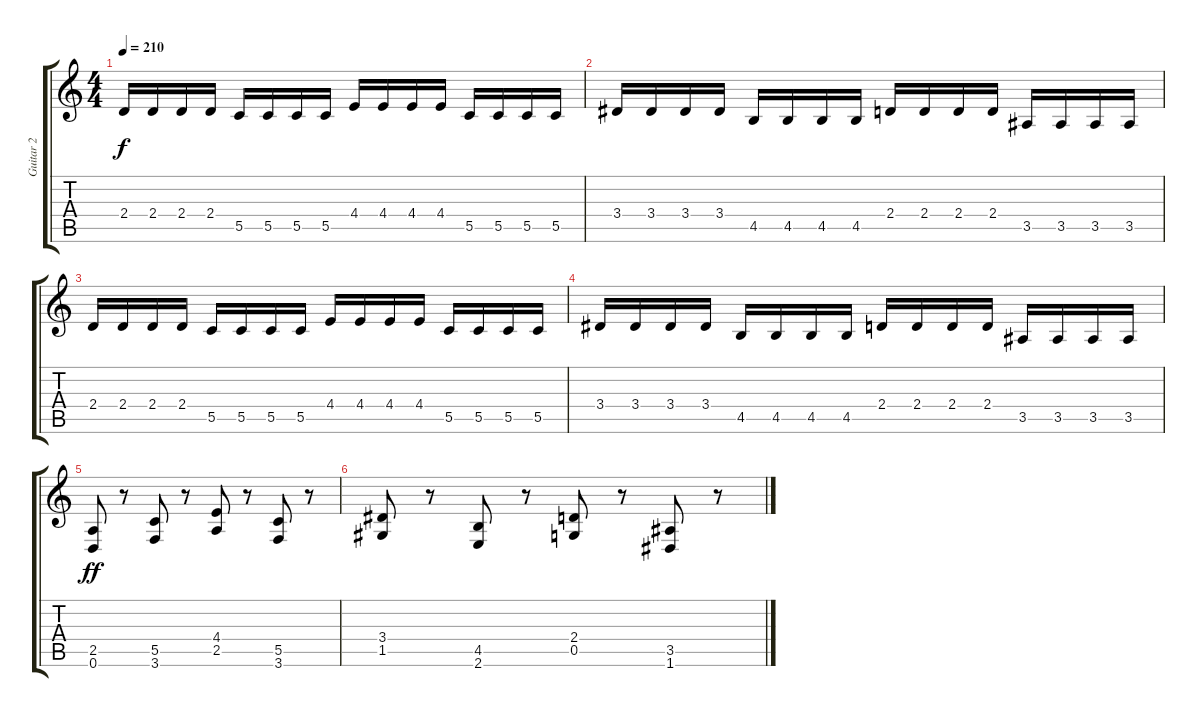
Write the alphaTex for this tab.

\track ("Guitar 2" "Guitar 2") {instrument distortionguitar}
\staff {score tabs}
\tuning (D4 A3 F3 C3 G2 D2) {hide}
\ts (4 4)
\tempo 210
\clef g2
\ks c
2.4.16{dy f} 2.4.16 2.4.16 2.4.16 5.5.16 5.5.16 5.5.16 5.5.16 4.4.16 4.4.16 4.4.16 4.4.16 5.5.16 5.5.16 5.5.16 5.5.16 |
3.4.16 3.4.16 3.4.16 3.4.16 4.5.16 4.5.16 4.5.16 4.5.16 2.4.16 2.4.16 2.4.16 2.4.16 3.5.16 3.5.16 3.5.16 3.5.16 |
2.4.16 2.4.16 2.4.16 2.4.16 5.5.16 5.5.16 5.5.16 5.5.16 4.4.16 4.4.16 4.4.16 4.4.16 5.5.16 5.5.16 5.5.16 5.5.16 |
3.4.16 3.4.16 3.4.16 3.4.16 4.5.16 4.5.16 4.5.16 4.5.16 2.4.16 2.4.16 2.4.16 2.4.16 3.5.16 3.5.16 3.5.16 3.5.16 |
(2.5 0.6).8{dy ff} r.8 (5.5 3.6).8 r.8 (4.4 2.5).8 r.8 (5.5 3.6).8 r.8 |
(3.4 1.5).8 r.8 (4.5 2.6).8 r.8 (2.4 0.5).8 r.8 (3.5 1.6).8 r.8
